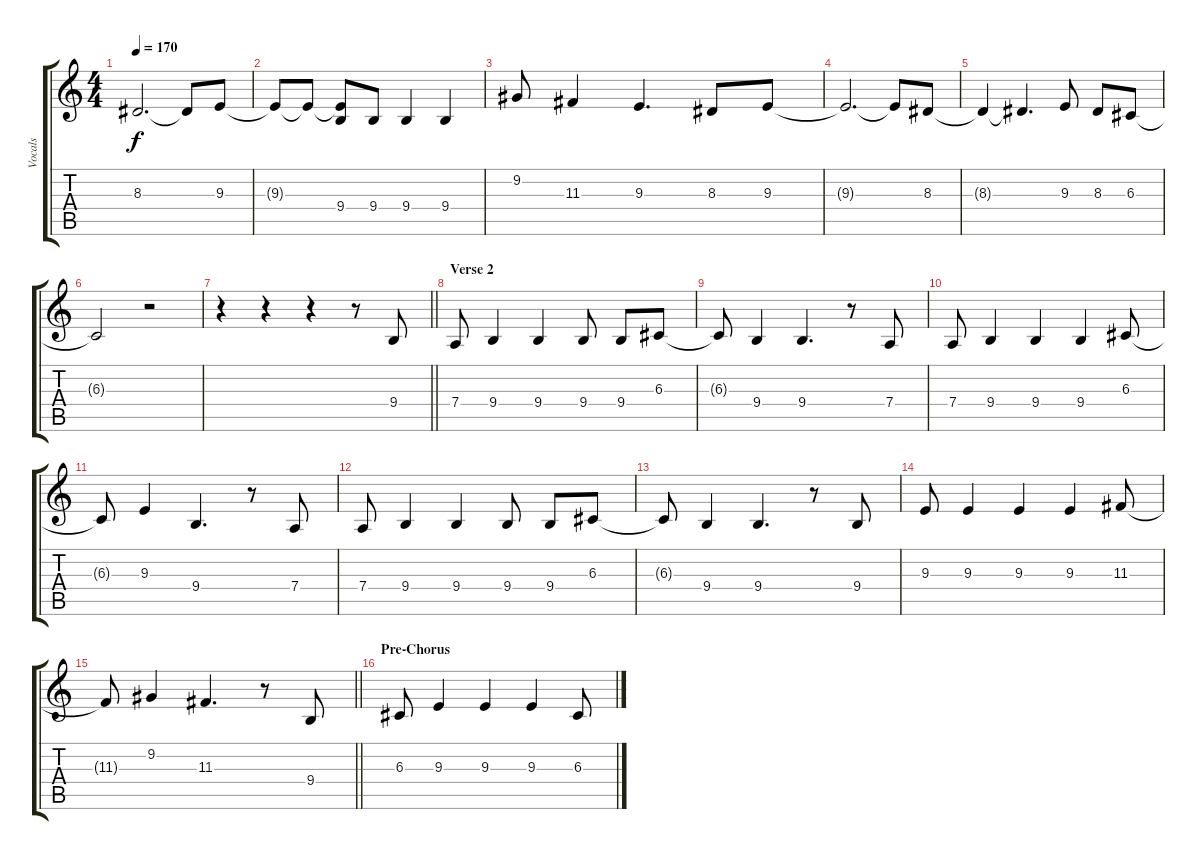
\track ("Vocals" "Vocals") {instrument altosax}
\staff {score tabs}
\tuning (E4 B3 G3 D3 A2 E2) {hide}
\ts (4 4)
\tempo 170
\clef g2
\ks c
8.3{t}.2{d dy f} 8.3{t}.8 9.3.8 |
9.3{t}.8 9.3{t}.8 (9.3{t} 9.4).8 9.4.8 9.4.4 9.4.4 |
9.2.8 11.3.4 9.3.4{d} 8.3.8 9.3.8 |
9.3{t}.2{d} 9.3{t}.8 8.3.8 |
8.3{t}.4 8.3{t}.4{d} 9.3.8 8.3.8 6.3.8 |
6.3{t}.2 r.2 |
\barLineRight lightlight
r.4 r.4 r.4 r.8 9.4.8 |
\section ("" "Verse 2")
7.4.8 9.4.4 9.4.4 9.4.8 9.4.8 6.3.8 |
6.3{t}.8 9.4.4 9.4.4{d} r.8 7.4.8 |
7.4.8 9.4.4 9.4.4 9.4.4 6.3.8 |
6.3{t}.8 9.3.4 9.4.4{d} r.8 7.4.8 |
7.4.8 9.4.4 9.4.4 9.4.8 9.4.8 6.3.8 |
6.3{t}.8 9.4.4 9.4.4{d} r.8 9.4.8 |
9.3.8 9.3.4 9.3.4 9.3.4 11.3.8 |
\barLineRight lightlight
11.3{t}.8 9.2.4 11.3.4{d} r.8 9.4.8 |
\section ("" "Pre-Chorus")
6.3.8 9.3.4 9.3.4 9.3.4 6.3.8
